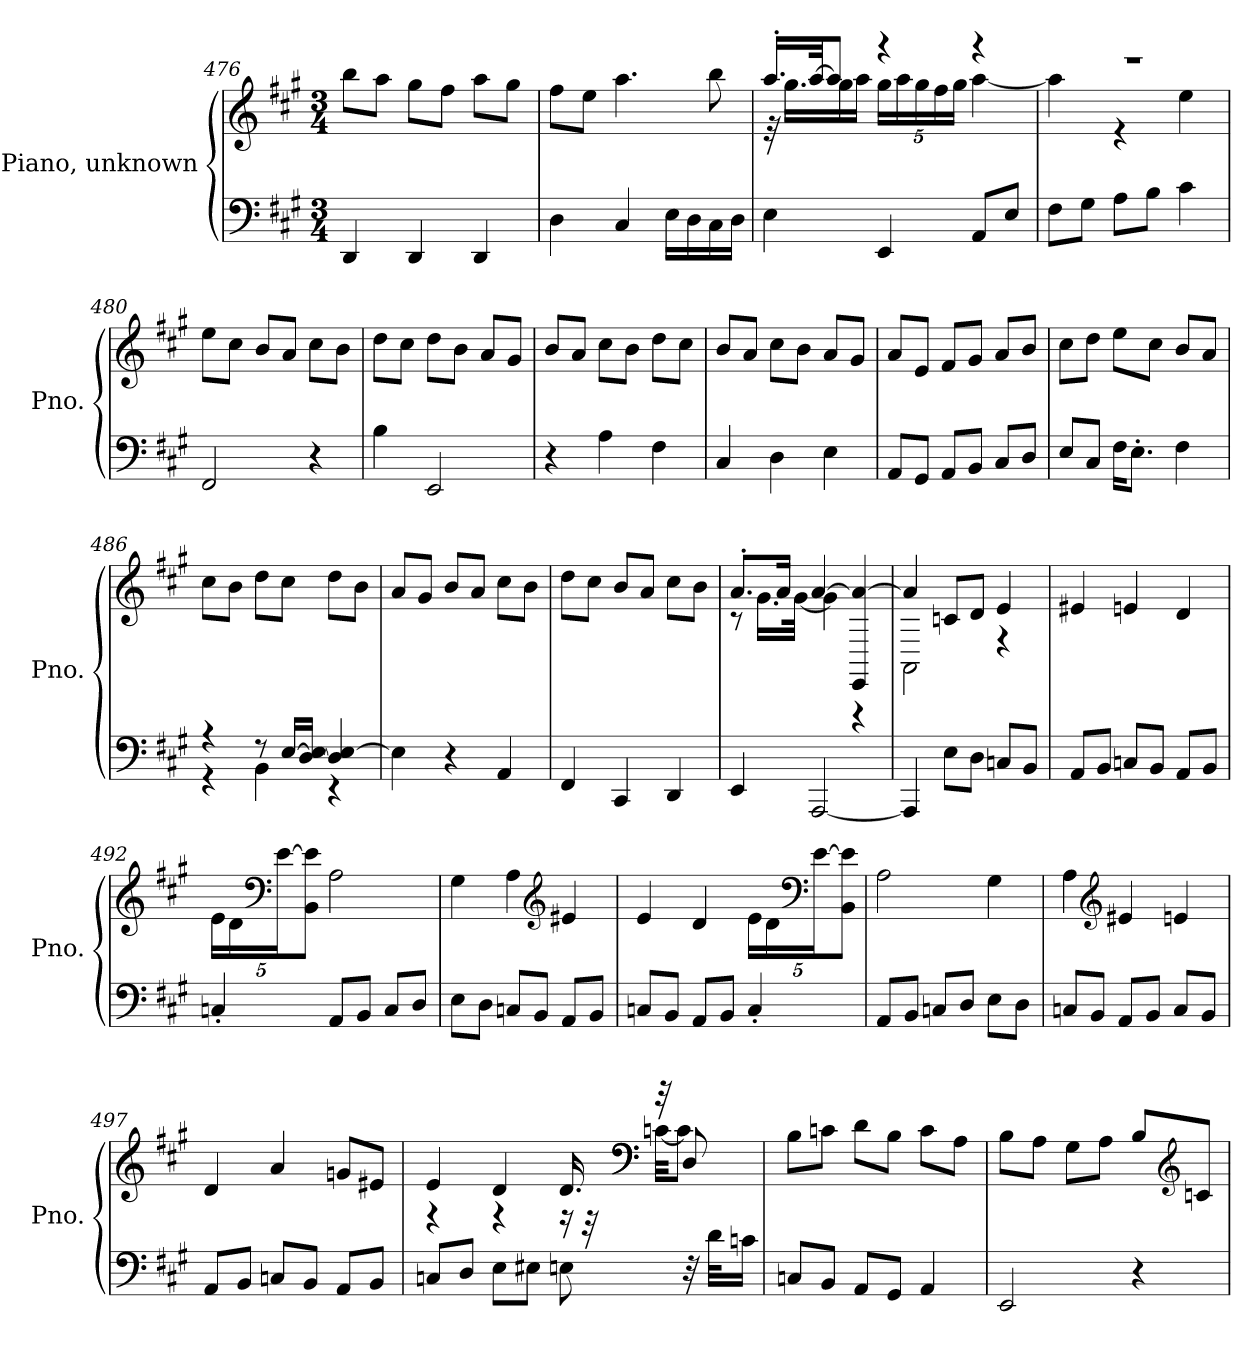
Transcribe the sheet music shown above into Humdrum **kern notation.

**kern	**kern
*part1	*part1
*staff2	*staff1
*I"Piano, unknown	*
*I'Pno.	*
*clefF4	*clefG2
*k[f#c#g#]	*k[f#c#g#]
*M3/4	*M3/4
=476	=476
4DD/	8bb\L
.	8aa\J
4DD/	8gg#\L
.	8ff#\J
4DD/	8aa\L
.	8gg#\J
=477	=477
4D\	8ff#\L
.	8ee\J
4C#/	4.aa\
16E\LL	.
16D\	.
16C#\	8bb\
16D\JJ	.
!!LO:LB:g=z
=478	=478
*	*^
4E\	16.aa'/LL	32r
.	.	16.gg#\LL
.	[32aa/JK	.
.	8aa/J]	16gg#\
.	.	16aa\JJ
*	*	*Xbrackettup
4EE/	4r	20gg#\LL
.	.	20aa\
.	.	20gg#\
.	.	20ff#\
.	.	20gg#\JJ
8AA/L	4r	[4aa\
8E/J	.	.
=479	=479	=479
8F#\L	2.r	4aa\]
8G#\J	.	.
8A\L	.	4r
8B\J	.	.
4c#\	.	4ee\
*	*v	*v
=480	=480
2FF#/	8ee\L
.	8cc#\J
.	8b/L
.	8a/J
4r	8cc#\L
.	8b\J
=481	=481
4B\	8dd\L
.	8cc#\J
2EE/	8dd\L
.	8b\J
.	8a/L
.	8g#/J
=482	=482
4r	8b/L
.	8a/J
4A\	8cc#\L
.	8b\J
4F#\	8dd\L
.	8cc#\J
!!LO:LB:g=z
=483	=483
4C#/	8b/L
.	8a/J
4D\	8cc#\L
.	8b\J
4E\	8a/L
.	8g#/J
=484	=484
8AA/L	8a/L
8GG#/J	8e/J
8AA/L	8f#/L
8BB/J	8g#/J
8C#/L	8a/L
8D/J	8b/J
=485	=485
8E/L	8cc#\L
8C#/J	8dd\J
16F#\KL	8ee\L
8.E'\J	.
.	8cc#\J
4F#\	8b/L
.	8a/J
=486	=486
*^	*
4r	4r	8cc#\L
.	.	8b\J
8r	4BB\	8dd\L
[16E/LL	.	8cc#\J
[16D/ 16E/]JJ	.	.
4D/] [4E/	4r	8dd\L
.	.	8b\J
*v	*v	*
=487	=487
4E\]	8a/L
.	8g#/J
4r	8b/L
.	8a/J
4AA/	8cc#\L
.	8b\J
=488	=488
4FF#/	8dd\L
.	8cc#\J
4CC#/	8b/L
.	8a/J
4DD/	8cc#\L
.	8b\J
!!LO:PB:g=z
=489	=489
*	*^
4EE/	8.a'/L	8r
.	.	16.g#\LL
.	16a/Jk	.
.	.	[32g#\JJk
[2AAA/	[4a/	4g#\]
.	4EE/ 4a/_	4r
=490	=490	=490
4AAA/]	4a/]	2AA\
8E\L	8cn/L	.
8D\J	8d/J	.
8Cn/L	4e/	4r
8BB/J	.	.
*	*v	*v
=491	=491
8AA/L	4e#X/
8BB/J	.
8Cn/L	4en/
8BB/J	.
8AA/L	4d/
8BB/J	.
=492	=492
4Cn'/	20e\LL
.	20d\
*	*clefF4
.	[20e\J
.	10BB\ 10e\]J
8AA/L	2A\
8BB/J	.
8C/L	.
8D/J	.
=493	=493
8E\L	4G#\
8D\J	.
8Cn/L	4A\
8BB/J	.
*	*clefG2
8AA/L	4e#X/
8BB/J	.
!!LO:LB:g=z
=494	=494
8Cn/L	4e/
8BB/J	.
8AA/L	4d/
8BB/J	.
4C'/	20e\LL
.	20d\
*	*clefF4
.	[20e\J
.	10BB\ 10e\]J
=495	=495
8AA/L	2A\
8BB/J	.
8Cn/L	.
8D/J	.
8E\L	4G#\
8D\J	.
=496	=496
8Cn/L	4A\
8BB/J	.
*	*clefG2
8AA/L	4e#X/
8BB/J	.
8C/L	4en/
8BB/J	.
=497	=497
8AA/L	4d/
8BB/J	.
8Cn/L	4a/
8BB/J	.
8AA/L	8gn/L
8BB/J	8e#X/J
!!LO:LB:g=z
=498	=498
*	*^
8Cn/L	4e/	4r
8D/J	.	.
8E\L	4d/	4r
8E#X\J	.	.
8En\	16.d/	16r
.	.	32r
*	*clefF4	*
.	32r	[32cn\KKL
32r	8D/	8c\J]
32d\KLL	.	.
16cn\JJ	.	.
*	*v	*v
=499	=499
8Cn/L	8B\L
8BB/J	8cn\J
8AA/L	8d\L
8GG#/J	8B\J
4AA/	8c\L
.	8A\J
=500	=500
2EE/	8B\L
.	8A\J
.	8G#\L
.	8A\J
4r	8B/L
*	*clefG2
.	8cn/J
=	=
*-	*-
